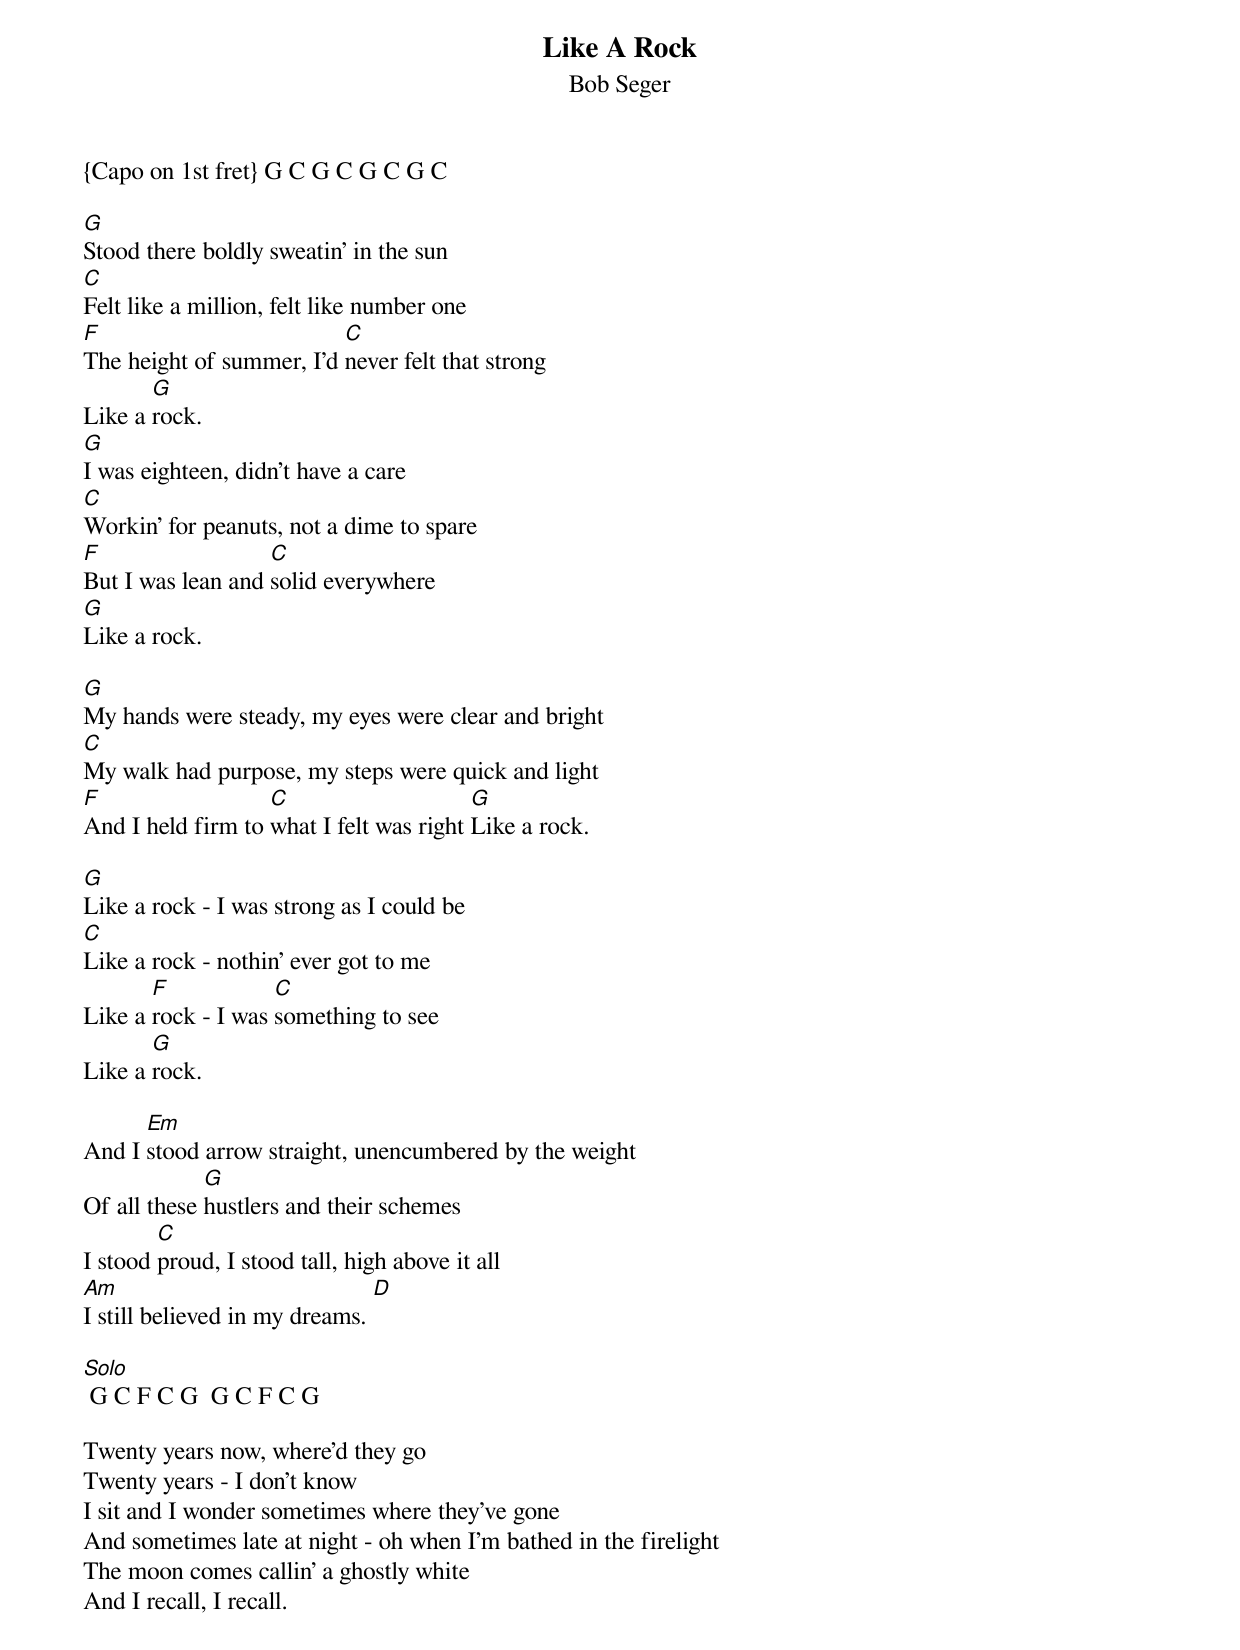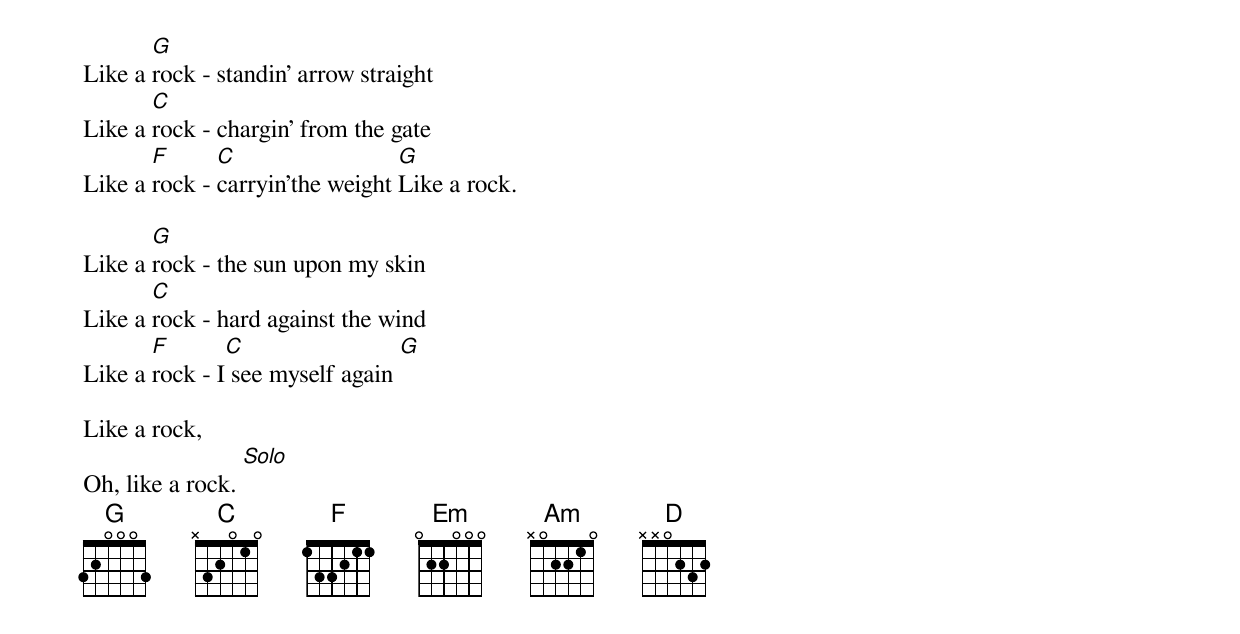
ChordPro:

{title:Like A Rock}
{subtitle:Bob Seger }

{Capo on 1st fret} G C G C G C G C

[G]Stood there boldly sweatin' in the sun
[C]Felt like a million, felt like number one
[F]The height of summer, I'd [C]never felt that strong
Like a [G]rock.
[G]I was eighteen, didn't have a care
[C]Workin' for peanuts, not a dime to spare
[F]But I was lean and [C]solid everywhere
[G]Like a rock.

[G]My hands were steady, my eyes were clear and bright
[C]My walk had purpose, my steps were quick and light
[F]And I held firm to [C]what I felt was right [G]Like a rock.

[G]Like a rock - I was strong as I could be
[C]Like a rock - nothin' ever got to me
Like a [F]rock - I was [C]something to see
Like a [G]rock.

And I [Em]stood arrow straight, unencumbered by the weight
Of all these [G]hustlers and their schemes
I stood [C]proud, I stood tall, high above it all
[Am]I still believed in my dreams. [D]

[Solo] G C F C G  G C F C G

Twenty years now, where'd they go
Twenty years - I don't know
I sit and I wonder sometimes where they've gone
And sometimes late at night - oh when I'm bathed in the firelight
The moon comes callin' a ghostly white
And I recall, I recall.

Like a [G]rock - standin' arrow straight
Like a [C]rock - chargin' from the gate
Like a [F]rock - [C]carryin'the weight [G]Like a rock.

Like a [G]rock - the sun upon my skin
Like a [C]rock - hard against the wind
Like a [F]rock - I[C] see myself again [G]

Like a rock,
Oh, like a rock. [Solo]
